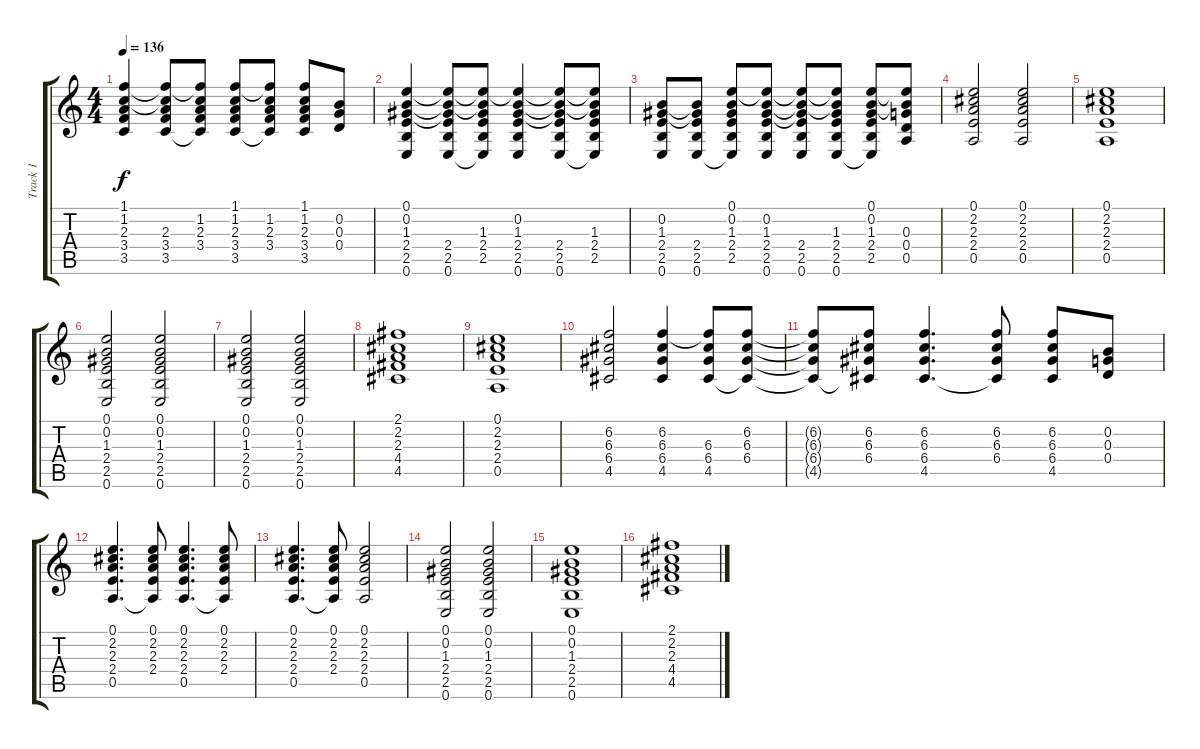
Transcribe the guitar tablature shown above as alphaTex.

\track ("Track 1" "Track 1") {instrument acousticguitarsteel}
\staff {score tabs}
\tuning (E4 B3 G3 D3 A2 E2) {hide}
\ts (4 4)
\tempo 136
\clef g2
\ks c
(1.1 1.2 2.3 3.4 3.5).4{dy f} (1.1{t} 1.2{t} 2.3 3.4 3.5).8 (1.1{t} 1.2 2.3 3.4 3.5{t}).8 (1.1 1.2 2.3 3.4 3.5).8 (1.1{t} 1.2 2.3 3.4 3.5{t}).8 (1.1 1.2 2.3 3.4 3.5).8 (0.2 0.3 0.4).8 |
(0.1 0.2 1.3 2.4 2.5 0.6).4 (0.1{t} 0.2{t} 1.3{t} 2.4 2.5 0.6).8 (0.1{t} 0.2{t} 1.3 2.4 2.5 0.6{t}).8 (0.1{t} 0.2 1.3 2.4 2.5 0.6).4 (0.1{t} 0.2{t} 1.3{t} 2.4 2.5 0.6).8 (0.1{t} 0.2{t} 1.3 2.4 2.5 0.6{t}).8 |
(0.2 1.3 2.4 2.5 0.6).8 (0.2{t} 1.3{t} 2.4 2.5 0.6).8 (0.1 0.2 1.3 2.4 2.5 0.6{t}).8 (0.1{t} 0.2 1.3 2.4 2.5 0.6).8 (0.1{t} 0.2{t} 1.3{t} 2.4 2.5 0.6).8 (0.1{t} 0.2{t} 1.3 2.4 2.5 0.6).8 (0.1 0.2 1.3 2.4 2.5 0.6{t}).8 (0.1{t} 0.2{t} 0.3 0.4 0.5).8 |
(0.1 2.2 2.3 2.4 0.5).2 (0.1 2.2 2.3 2.4 0.5).2 |
(0.1 2.2 2.3 2.4 0.5).1 |
(0.1 0.2 1.3 2.4 2.5 0.6).2 (0.1 0.2 1.3 2.4 2.5 0.6).2 |
(0.1 0.2 1.3 2.4 2.5 0.6).2 (0.1 0.2 1.3 2.4 2.5 0.6).2 |
(2.1 2.2 2.3 4.4 4.5).1 |
(0.1 2.2 2.3 2.4 0.5).1 |
(6.2 6.3 6.4 4.5).2 (6.2 6.3 6.4 4.5).4 (6.2{t} 6.3 6.4 4.5).8 (6.2 6.3 6.4 4.5{t}).8 |
(6.2{t} 6.3{t} 6.4{t} 4.5{t}).8 (6.2 6.3 6.4 4.5{t}).8 (6.2 6.3 6.4 4.5).4{d} (6.2 6.3 6.4 4.5{t}).8 (6.2 6.3 6.4 4.5).8 (0.2 0.3 0.4).8 |
(0.1 2.2 2.3 2.4 0.5).4{d} (0.1 2.2 2.3 2.4 0.5{t}).8 (0.1 2.2 2.3 2.4 0.5).4{d} (0.1 2.2 2.3 2.4 0.5{t}).8 |
(0.1 2.2 2.3 2.4 0.5).4{d} (0.1 2.2 2.3 2.4 0.5{t}).8 (0.1 2.2 2.3 2.4 0.5).2 |
(0.1 0.2 1.3 2.4 2.5 0.6).2 (0.1 0.2 1.3 2.4 2.5 0.6).2 |
(0.1 0.2 1.3 2.4 2.5 0.6).1 |
(2.1 2.2 2.3 4.4 4.5).1
